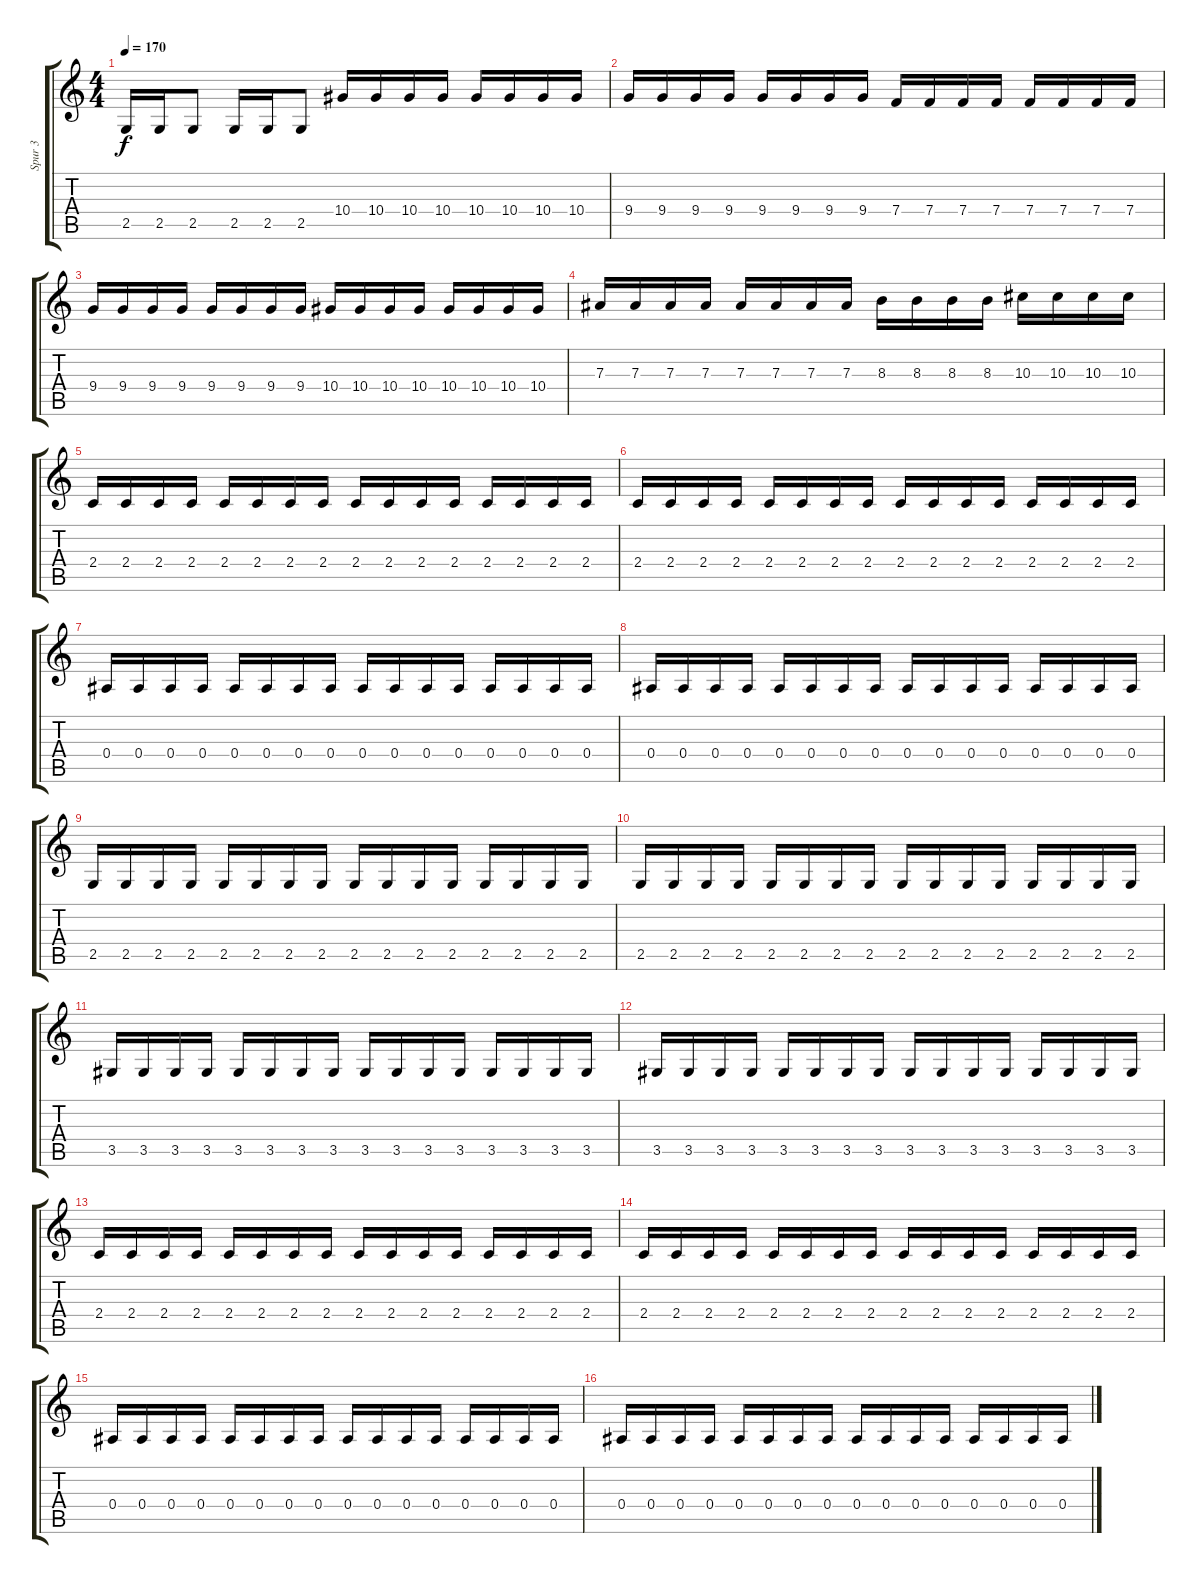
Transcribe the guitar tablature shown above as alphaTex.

\track ("Spur 3" "Spur 3") {solo instrument distortionguitar}
\staff {score tabs}
\tuning (C4 G3 Eb3 Bb2 F2 C2) {hide}
\ts (4 4)
\tempo 170
\clef g2
\ks c
2.5.16{dy f} 2.5.16 2.5.8 2.5.16 2.5.16 2.5.8 10.4.16 10.4.16 10.4.16 10.4.16 10.4.16 10.4.16 10.4.16 10.4.16 |
9.4.16 9.4.16 9.4.16 9.4.16 9.4.16 9.4.16 9.4.16 9.4.16 7.4.16 7.4.16 7.4.16 7.4.16 7.4.16 7.4.16 7.4.16 7.4.16 |
9.4.16 9.4.16 9.4.16 9.4.16 9.4.16 9.4.16 9.4.16 9.4.16 10.4.16 10.4.16 10.4.16 10.4.16 10.4.16 10.4.16 10.4.16 10.4.16 |
7.3.16 7.3.16 7.3.16 7.3.16 7.3.16 7.3.16 7.3.16 7.3.16 8.3.16 8.3.16 8.3.16 8.3.16 10.3.16 10.3.16 10.3.16 10.3.16 |
2.4.16 2.4.16 2.4.16 2.4.16 2.4.16 2.4.16 2.4.16 2.4.16 2.4.16 2.4.16 2.4.16 2.4.16 2.4.16 2.4.16 2.4.16 2.4.16 |
2.4.16 2.4.16 2.4.16 2.4.16 2.4.16 2.4.16 2.4.16 2.4.16 2.4.16 2.4.16 2.4.16 2.4.16 2.4.16 2.4.16 2.4.16 2.4.16 |
0.4.16 0.4.16 0.4.16 0.4.16 0.4.16 0.4.16 0.4.16 0.4.16 0.4.16 0.4.16 0.4.16 0.4.16 0.4.16 0.4.16 0.4.16 0.4.16 |
0.4.16 0.4.16 0.4.16 0.4.16 0.4.16 0.4.16 0.4.16 0.4.16 0.4.16 0.4.16 0.4.16 0.4.16 0.4.16 0.4.16 0.4.16 0.4.16 |
2.5.16 2.5.16 2.5.16 2.5.16 2.5.16 2.5.16 2.5.16 2.5.16 2.5.16 2.5.16 2.5.16 2.5.16 2.5.16 2.5.16 2.5.16 2.5.16 |
2.5.16 2.5.16 2.5.16 2.5.16 2.5.16 2.5.16 2.5.16 2.5.16 2.5.16 2.5.16 2.5.16 2.5.16 2.5.16 2.5.16 2.5.16 2.5.16 |
3.5.16 3.5.16 3.5.16 3.5.16 3.5.16 3.5.16 3.5.16 3.5.16 3.5.16 3.5.16 3.5.16 3.5.16 3.5.16 3.5.16 3.5.16 3.5.16 |
3.5.16 3.5.16 3.5.16 3.5.16 3.5.16 3.5.16 3.5.16 3.5.16 3.5.16 3.5.16 3.5.16 3.5.16 3.5.16 3.5.16 3.5.16 3.5.16 |
2.4.16 2.4.16 2.4.16 2.4.16 2.4.16 2.4.16 2.4.16 2.4.16 2.4.16 2.4.16 2.4.16 2.4.16 2.4.16 2.4.16 2.4.16 2.4.16 |
2.4.16 2.4.16 2.4.16 2.4.16 2.4.16 2.4.16 2.4.16 2.4.16 2.4.16 2.4.16 2.4.16 2.4.16 2.4.16 2.4.16 2.4.16 2.4.16 |
0.4.16 0.4.16 0.4.16 0.4.16 0.4.16 0.4.16 0.4.16 0.4.16 0.4.16 0.4.16 0.4.16 0.4.16 0.4.16 0.4.16 0.4.16 0.4.16 |
0.4.16 0.4.16 0.4.16 0.4.16 0.4.16 0.4.16 0.4.16 0.4.16 0.4.16 0.4.16 0.4.16 0.4.16 0.4.16 0.4.16 0.4.16 0.4.16
